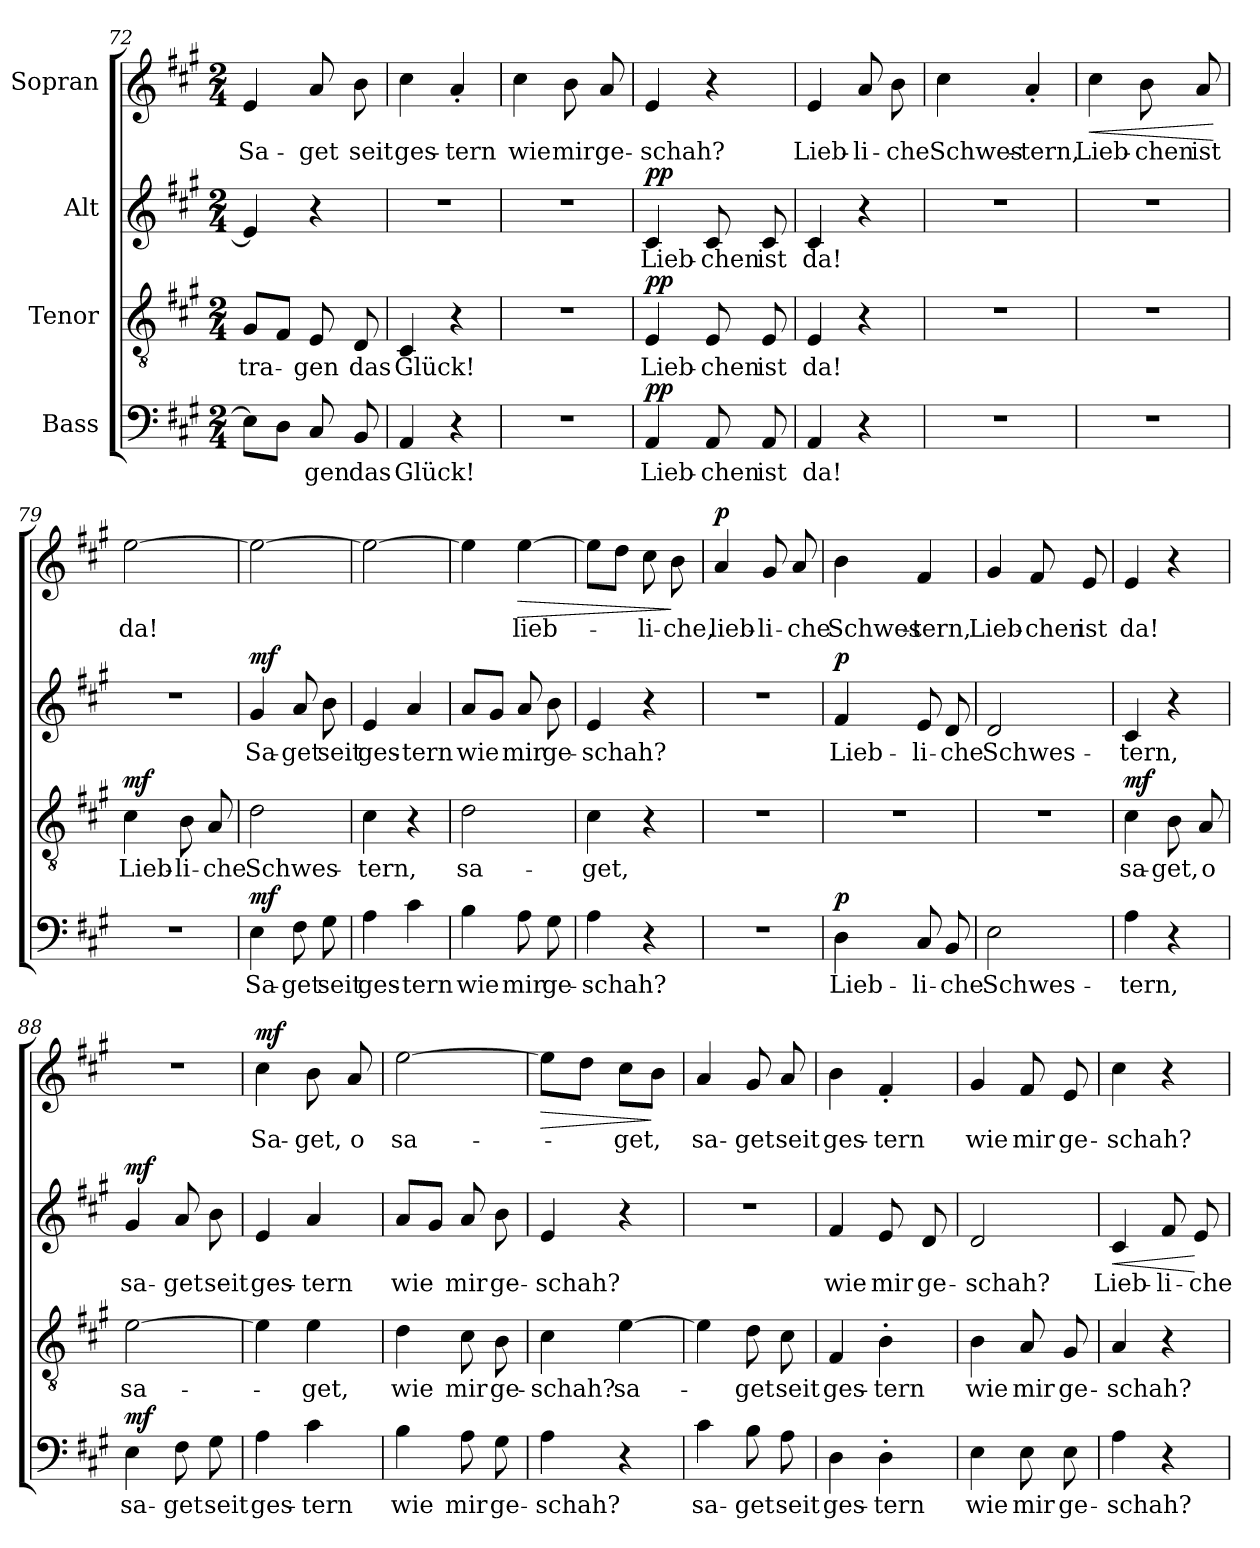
**kern	**text	**dynam	**kern	**text	**dynam	**kern	**text	**dynam	**kern	**text	**dynam
*part4	*part4	*part4	*part3	*part3	*part3	*part2	*part2	*part2	*part1	*part1	*part1
*staff4	*staff4	*staff4	*staff3	*staff3	*staff3	*staff2	*staff2	*staff2	*staff1	*staff1	*staff1
*I"Bass	*	*	*I"Tenor	*	*	*I"Alt	*	*	*I"Sopran	*	*
!!LO:PB:g=z
*clefF4	*	*	*clefGv2	*	*	*clefG2	*	*	*clefG2	*	*
*k[f#c#g#]	*	*	*k[f#c#g#]	*	*	*k[f#c#g#]	*	*	*k[f#c#g#]	*	*
*M2/4	*	*	*M2/4	*	*	*M2/4	*	*	*M2/4	*	*
=72	=72	=72	=72	=72	=72	=72	=72	=72	=72	=72	=72
!	!	!	!	!LO:LY:b	!	!	!	!	!	!LO:LY:b	!
8E\L]	.	.	8G#/L	tra-	.	4e/]	.	.	4e/	Sa-	.
8D\J	.	.	8F#/J	.	.	.	.	.	.	.	.
!	!LO:LY:b	!	!	!LO:LY:b	!	!	!	!	!	!LO:LY:b	!
8C#/	-gen	.	8E/	-gen	.	4r	.	.	8a/	-get	.
!	!LO:LY:b	!	!	!LO:LY:b	!	!	!	!	!	!LO:LY:b	!
8BB/	das	.	8D/	das	.	.	.	.	8b\	seit	.
=73	=73	=73	=73	=73	=73	=73	=73	=73	=73	=73	=73
!	!LO:LY:b	!	!	!LO:LY:b	!	!	!	!	!	!LO:LY:b	!
4AA/	Glück!	.	4C#/	Glück!	.	2r	.	.	4cc#\	ges-	.
!	!	!	!	!	!	!	!	!	!	!LO:LY:b	!
4r	.	.	4r	.	.	.	.	.	4a'/	-tern	.
=74	=74	=74	=74	=74	=74	=74	=74	=74	=74	=74	=74
!	!	!	!	!	!	!	!	!	!	!LO:LY:b	!
2r	.	.	2r	.	.	2r	.	.	4cc#\	wie	.
!	!	!	!	!	!	!	!	!	!	!LO:LY:b	!
.	.	.	.	.	.	.	.	.	8b\	mir	.
!	!	!	!	!	!	!	!	!	!	!LO:LY:b	!
.	.	.	.	.	.	.	.	.	8a/	ge-	.
=75	=75	=75	=75	=75	=75	=75	=75	=75	=75	=75	=75
!	!LO:LY:b	!LO:DY:a	!	!LO:LY:b	!LO:DY:a	!	!LO:LY:b	!LO:DY:a	!	!LO:LY:b	!
4AA/	Lieb-	pp	4E/	Lieb-	pp	4c#/	Lieb-	pp	4e/	-schah?	.
!	!LO:LY:b	!	!	!LO:LY:b	!	!	!LO:LY:b	!	!	!	!
8AA/	-chen	.	8E/	-chen	.	8c#/	-chen	.	4r	.	.
!	!LO:LY:b	!	!	!LO:LY:b	!	!	!LO:LY:b	!	!	!	!
8AA/	ist	.	8E/	ist	.	8c#/	ist	.	.	.	.
=76	=76	=76	=76	=76	=76	=76	=76	=76	=76	=76	=76
!	!LO:LY:b	!	!	!LO:LY:b	!	!	!LO:LY:b	!	!	!LO:LY:b	!
4AA/	da!	.	4E/	da!	.	4c#/	da!	.	4e/	Lieb-	.
!	!	!	!	!	!	!	!	!	!	!LO:LY:b	!
4r	.	.	4r	.	.	4r	.	.	8a/	-li-	.
!	!	!	!	!	!	!	!	!	!	!LO:LY:b	!
.	.	.	.	.	.	.	.	.	8b\	-che	.
=77	=77	=77	=77	=77	=77	=77	=77	=77	=77	=77	=77
!	!	!	!	!	!	!	!	!	!	!LO:LY:b	!
2r	.	.	2r	.	.	2r	.	.	4cc#\	Schwes-	.
!	!	!	!	!	!	!	!	!	!	!LO:LY:b	!
.	.	.	.	.	.	.	.	.	4a'/	-tern,	.
!!LO:LB:g=z
=78	=78	=78	=78	=78	=78	=78	=78	=78	=78	=78	=78
!	!	!	!	!	!	!	!	!	!	!LO:LY:b	!LO:HP:b
2r	.	.	2r	.	.	2r	.	.	4cc#\	Lieb-	<
!	!	!	!	!	!	!	!	!	!	!LO:LY:b	!
.	.	.	.	.	.	.	.	.	8b\	-chen	.
!	!	!	!	!	!	!	!	!	!	!LO:LY:b	!
.	.	.	.	.	.	.	.	.	8a/	ist	.
.	.	.	.	.	.	.	.	.	.	.	[
=79	=79	=79	=79	=79	=79	=79	=79	=79	=79	=79	=79
!	!	!	!	!LO:LY:b	!LO:DY:a	!	!	!	!	!LO:LY:b	!
2r	.	.	4c#\	Lieb-	mf	2r	.	.	[2ee\	da!	.
!	!	!	!	!LO:LY:b	!	!	!	!	!	!	!
.	.	.	8B\	-li-	.	.	.	.	.	.	.
!	!	!	!	!LO:LY:b	!	!	!	!	!	!	!
.	.	.	8A/	-che	.	.	.	.	.	.	.
=80	=80	=80	=80	=80	=80	=80	=80	=80	=80	=80	=80
!	!LO:LY:b	!LO:DY:a	!	!LO:LY:b	!	!	!LO:LY:b	!LO:DY:a	!	!	!
4E\	Sa-	mf	2d\	Schwes-	.	4g#/	Sa-	mf	2ee\_	.	.
!	!LO:LY:b	!	!	!	!	!	!LO:LY:b	!	!	!	!
8F#\	-get	.	.	.	.	8a/	-get	.	.	.	.
!	!LO:LY:b	!	!	!	!	!	!LO:LY:b	!	!	!	!
8G#\	seit	.	.	.	.	8b\	seit	.	.	.	.
=81	=81	=81	=81	=81	=81	=81	=81	=81	=81	=81	=81
!	!LO:LY:b	!	!	!LO:LY:b	!	!	!LO:LY:b	!	!	!	!
4A\	ges-	.	4c#\	-tern,	.	4e/	ges-	.	2ee\_	.	.
!	!LO:LY:b	!	!	!	!	!	!LO:LY:b	!	!	!	!
4c#\	-tern	.	4r	.	.	4a/	-tern	.	.	.	.
=82	=82	=82	=82	=82	=82	=82	=82	=82	=82	=82	=82
!	!LO:LY:b	!	!	!LO:LY:b	!	!	!LO:LY:b	!	!	!	!
4B\	wie	.	2d\	sa-	.	8a/L	wie	.	4ee\]	.	.
.	.	.	.	.	.	8g#/J	.	.	.	.	.
!	!LO:LY:b	!	!	!	!	!	!LO:LY:b	!	!	!LO:LY:b	!LO:HP:b
8A\	mir	.	.	.	.	8a/	mir	.	[4ee\	lieb-	>
!	!LO:LY:b	!	!	!	!	!	!LO:LY:b	!	!	!	!
8G#\	ge-	.	.	.	.	8b\	ge-	.	.	.	.
=83	=83	=83	=83	=83	=83	=83	=83	=83	=83	=83	=83
!	!LO:LY:b	!	!	!LO:LY:b	!	!	!LO:LY:b	!	!	!	!
4A\	-schah?	.	4c#\	-get,	.	4e/	-schah?	.	8ee\L]	.	.
.	.	.	.	.	.	.	.	.	8dd\J	.	.
!	!	!	!	!	!	!	!	!	!	!LO:LY:b	!
4r	.	.	4r	.	.	4r	.	.	8cc#\	-li-	.
!	!	!	!	!	!	!	!	!	!	!LO:LY:b	!
.	.	.	.	.	.	.	.	.	8b\	-che,	]
!!LO:LB:g=z
=84	=84	=84	=84	=84	=84	=84	=84	=84	=84	=84	=84
!	!	!	!	!	!	!	!	!	!	!LO:LY:b	!LO:DY:a
2r	.	.	2r	.	.	2r	.	.	4a/	lieb-	p
!	!	!	!	!	!	!	!	!	!	!LO:LY:b	!
.	.	.	.	.	.	.	.	.	8g#/	-li-	.
!	!	!	!	!	!	!	!	!	!	!LO:LY:b	!
.	.	.	.	.	.	.	.	.	8a/	-che	.
=85	=85	=85	=85	=85	=85	=85	=85	=85	=85	=85	=85
!	!LO:LY:b	!LO:DY:a	!	!	!	!	!LO:LY:b	!LO:DY:a	!	!LO:LY:b	!
4D\	Lieb-	p	2r	.	.	4f#/	Lieb-	p	4b\	Schwes-	.
!	!LO:LY:b	!	!	!	!	!	!LO:LY:b	!	!	!LO:LY:b	!
8C#/	-li-	.	.	.	.	8e/	-li-	.	4f#/	-tern,	.
!	!LO:LY:b	!	!	!	!	!	!LO:LY:b	!	!	!	!
8BB/	-che	.	.	.	.	8d/	-che	.	.	.	.
=86	=86	=86	=86	=86	=86	=86	=86	=86	=86	=86	=86
!	!LO:LY:b	!	!	!	!	!	!LO:LY:b	!	!	!LO:LY:b	!
2E\	Schwes-	.	2r	.	.	2d/	Schwes-	.	4g#/	Lieb-	.
!	!	!	!	!	!	!	!	!	!	!LO:LY:b	!
.	.	.	.	.	.	.	.	.	8f#/	-chen	.
!	!	!	!	!	!	!	!	!	!	!LO:LY:b	!
.	.	.	.	.	.	.	.	.	8e/	ist	.
=87	=87	=87	=87	=87	=87	=87	=87	=87	=87	=87	=87
!	!LO:LY:b	!	!	!LO:LY:b	!LO:DY:a	!	!LO:LY:b	!	!	!LO:LY:b	!
4A\	-tern,	.	4c#\	sa-	mf	4c#/	-tern,	.	4e/	da!	.
!	!	!	!	!LO:LY:b	!	!	!	!	!	!	!
4r	.	.	8B\	-get,	.	4r	.	.	4r	.	.
!	!	!	!	!LO:LY:b	!	!	!	!	!	!	!
.	.	.	8A/	o	.	.	.	.	.	.	.
=88	=88	=88	=88	=88	=88	=88	=88	=88	=88	=88	=88
!	!LO:LY:b	!LO:DY:a	!	!LO:LY:b	!	!	!LO:LY:b	!LO:DY:a	!	!	!
4E\	sa-	mf	[2e\	sa-	.	4g#/	sa-	mf	2r	.	.
!	!LO:LY:b	!	!	!	!	!	!LO:LY:b	!	!	!	!
8F#\	-get	.	.	.	.	8a/	-get	.	.	.	.
!	!LO:LY:b	!	!	!	!	!	!LO:LY:b	!	!	!	!
8G#\	seit	.	.	.	.	8b\	seit	.	.	.	.
=89	=89	=89	=89	=89	=89	=89	=89	=89	=89	=89	=89
!	!LO:LY:b	!	!	!	!	!	!LO:LY:b	!	!	!LO:LY:b	!LO:DY:a
4A\	ges-	.	4e\]	.	.	4e/	ges-	.	4cc#\	Sa-	mf
!	!LO:LY:b	!	!	!LO:LY:b	!	!	!LO:LY:b	!	!	!LO:LY:b	!
4c#\	-tern	.	4e\	-get,	.	4a/	-tern	.	8b\	-get,	.
!	!	!	!	!	!	!	!	!	!	!LO:LY:b	!
.	.	.	.	.	.	.	.	.	8a/	o	.
!!LO:PB:g=z
=90	=90	=90	=90	=90	=90	=90	=90	=90	=90	=90	=90
!	!LO:LY:b	!	!	!LO:LY:b	!	!	!LO:LY:b	!	!	!LO:LY:b	!
4B\	wie	.	4d\	wie	.	8a/L	wie	.	[2ee\	sa-	.
.	.	.	.	.	.	8g#/J	.	.	.	.	.
!	!LO:LY:b	!	!	!LO:LY:b	!	!	!LO:LY:b	!	!	!	!
8A\	mir	.	8c#\	mir	.	8a/	mir	.	.	.	.
!	!LO:LY:b	!	!	!LO:LY:b	!	!	!LO:LY:b	!	!	!	!
8G#\	ge-	.	8B\	ge-	.	8b\	ge-	.	.	.	.
=91	=91	=91	=91	=91	=91	=91	=91	=91	=91	=91	=91
!	!LO:LY:b	!	!	!LO:LY:b	!	!	!LO:LY:b	!	!	!	!LO:HP:b
4A\	-schah?	.	4c#\	-schah?	.	4e/	-schah?	.	8ee\L]	.	>
.	.	.	.	.	.	.	.	.	8dd\J	.	.
!	!	!	!	!LO:LY:b	!	!	!	!	!	!LO:LY:b	!
4r	.	.	[4e\	sa-	.	4r	.	.	8cc#\L	-get,	.
.	.	.	.	.	.	.	.	.	8b\J	.	]
=92	=92	=92	=92	=92	=92	=92	=92	=92	=92	=92	=92
!	!LO:LY:b	!	!	!	!	!	!	!	!	!LO:LY:b	!
4c#\	sa-	.	4e\]	.	.	2r	.	.	4a/	sa-	.
!	!LO:LY:b	!	!	!LO:LY:b	!	!	!	!	!	!LO:LY:b	!
8B\	-get	.	8d\	-get	.	.	.	.	8g#/	-get	.
!	!LO:LY:b	!	!	!LO:LY:b	!	!	!	!	!	!LO:LY:b	!
8A\	seit	.	8c#\	seit	.	.	.	.	8a/	seit	.
=93	=93	=93	=93	=93	=93	=93	=93	=93	=93	=93	=93
!	!LO:LY:b	!	!	!LO:LY:b	!	!	!LO:LY:b	!	!	!LO:LY:b	!
4D\	ges-	.	4F#/	ges-	.	4f#/	wie	.	4b\	ges-	.
!	!LO:LY:b	!	!	!LO:LY:b	!	!	!LO:LY:b	!	!	!LO:LY:b	!
4D'\	-tern	.	4B'\	-tern	.	8e/	mir	.	4f#'/	-tern	.
!	!	!	!	!	!	!	!LO:LY:b	!	!	!	!
.	.	.	.	.	.	8d/	ge-	.	.	.	.
=94	=94	=94	=94	=94	=94	=94	=94	=94	=94	=94	=94
!	!LO:LY:b	!	!	!LO:LY:b	!	!	!LO:LY:b	!	!	!LO:LY:b	!
4E\	wie	.	4B\	wie	.	2d/	-schah?	.	4g#/	wie	.
!	!LO:LY:b	!	!	!LO:LY:b	!	!	!	!	!	!LO:LY:b	!
8E\	mir	.	8A/	mir	.	.	.	.	8f#/	mir	.
!	!LO:LY:b	!	!	!LO:LY:b	!	!	!	!	!	!LO:LY:b	!
8E\	ge-	.	8G#/	ge-	.	.	.	.	8e/	ge-	.
=95	=95	=95	=95	=95	=95	=95	=95	=95	=95	=95	=95
!	!LO:LY:b	!	!	!LO:LY:b	!	!	!LO:LY:b	!LO:HP:b	!	!LO:LY:b	!
4A\	-schah?	.	4A/	-schah?	.	4c#/	Lieb-	<	4cc#\	-schah?	.
!	!	!	!	!	!	!	!LO:LY:b	!	!	!	!
4r	.	.	4r	.	.	8f#/	-li-	.	4r	.	.
!	!	!	!	!	!	!	!LO:LY:b	!	!	!	!
.	.	.	.	.	.	8e/	-che	[	.	.	.
=	=	=	=	=	=	=	=	=	=	=	=
*-	*-	*-	*-	*-	*-	*-	*-	*-	*-	*-	*-
